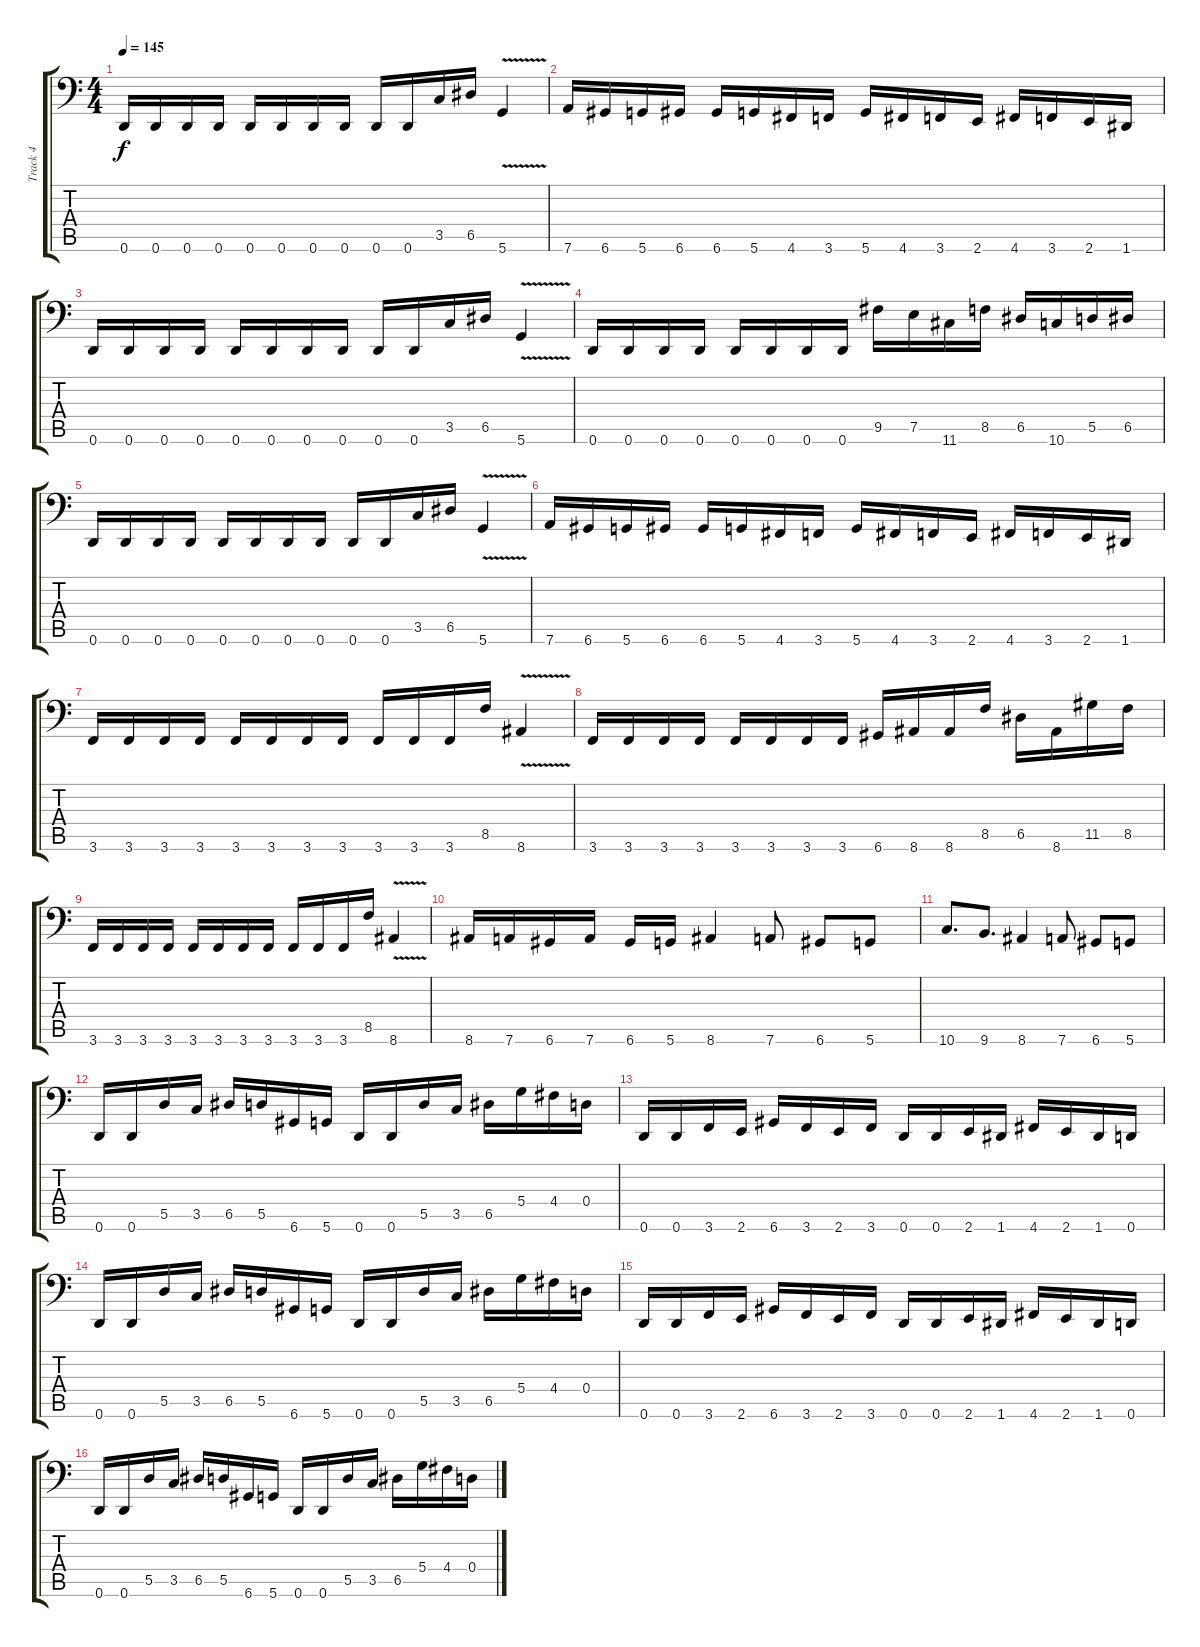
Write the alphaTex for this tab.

\track ("Track 4" "Track 4") {instrument electricbasspick}
\staff {score tabs}
\tuning (E3 B2 G2 D2 A1 D1) {hide}
\ts (4 4)
\tempo 145
\clef f4
\ks c
0.6.16{dy f} 0.6.16 0.6.16 0.6.16 0.6.16 0.6.16 0.6.16 0.6.16 0.6.16 0.6.16 3.5.16 6.5.16 5.6{v}.4 |
7.6.16 6.6.16 5.6.16 6.6.16 6.6.16 5.6.16 4.6.16 3.6.16 5.6.16 4.6.16 3.6.16 2.6.16 4.6.16 3.6.16 2.6.16 1.6.16 |
0.6.16 0.6.16 0.6.16 0.6.16 0.6.16 0.6.16 0.6.16 0.6.16 0.6.16 0.6.16 3.5.16 6.5.16 5.6{v}.4 |
0.6.16 0.6.16 0.6.16 0.6.16 0.6.16 0.6.16 0.6.16 0.6.16 9.5.16 7.5.16 11.6.16 8.5.16 6.5.16 10.6.16 5.5.16 6.5.16 |
0.6.16 0.6.16 0.6.16 0.6.16 0.6.16 0.6.16 0.6.16 0.6.16 0.6.16 0.6.16 3.5.16 6.5.16 5.6{v}.4 |
7.6.16 6.6.16 5.6.16 6.6.16 6.6.16 5.6.16 4.6.16 3.6.16 5.6.16 4.6.16 3.6.16 2.6.16 4.6.16 3.6.16 2.6.16 1.6.16 |
3.6.16 3.6.16 3.6.16 3.6.16 3.6.16 3.6.16 3.6.16 3.6.16 3.6.16 3.6.16 3.6.16 8.5.16 8.6{v}.4 |
3.6.16 3.6.16 3.6.16 3.6.16 3.6.16 3.6.16 3.6.16 3.6.16 6.6.16 8.6.16 8.6.16 8.5.16 6.5.16 8.6.16 11.5.16 8.5.16 |
3.6.16 3.6.16 3.6.16 3.6.16 3.6.16 3.6.16 3.6.16 3.6.16 3.6.16 3.6.16 3.6.16 8.5.16 8.6{v}.4 |
8.6.16 7.6.16 6.6.16 7.6.16 6.6.16 5.6.16 8.6.4 7.6.8 6.6.8 5.6.8 |
10.6.8{d} 9.6.8{d} 8.6.4 7.6.8 6.6.8 5.6.8 |
0.6.16 0.6.16 5.5.16 3.5.16 6.5.16 5.5.16 6.6.16 5.6.16 0.6.16 0.6.16 5.5.16 3.5.16 6.5.16 5.4.16 4.4.16 0.4.16 |
0.6.16 0.6.16 3.6.16 2.6.16 6.6.16 3.6.16 2.6.16 3.6.16 0.6.16 0.6.16 2.6.16 1.6.16 4.6.16 2.6.16 1.6.16 0.6.16 |
0.6.16 0.6.16 5.5.16 3.5.16 6.5.16 5.5.16 6.6.16 5.6.16 0.6.16 0.6.16 5.5.16 3.5.16 6.5.16 5.4.16 4.4.16 0.4.16 |
0.6.16 0.6.16 3.6.16 2.6.16 6.6.16 3.6.16 2.6.16 3.6.16 0.6.16 0.6.16 2.6.16 1.6.16 4.6.16 2.6.16 1.6.16 0.6.16 |
0.6.16 0.6.16 5.5.16 3.5.16 6.5.16 5.5.16 6.6.16 5.6.16 0.6.16 0.6.16 5.5.16 3.5.16 6.5.16 5.4.16 4.4.16 0.4.16
